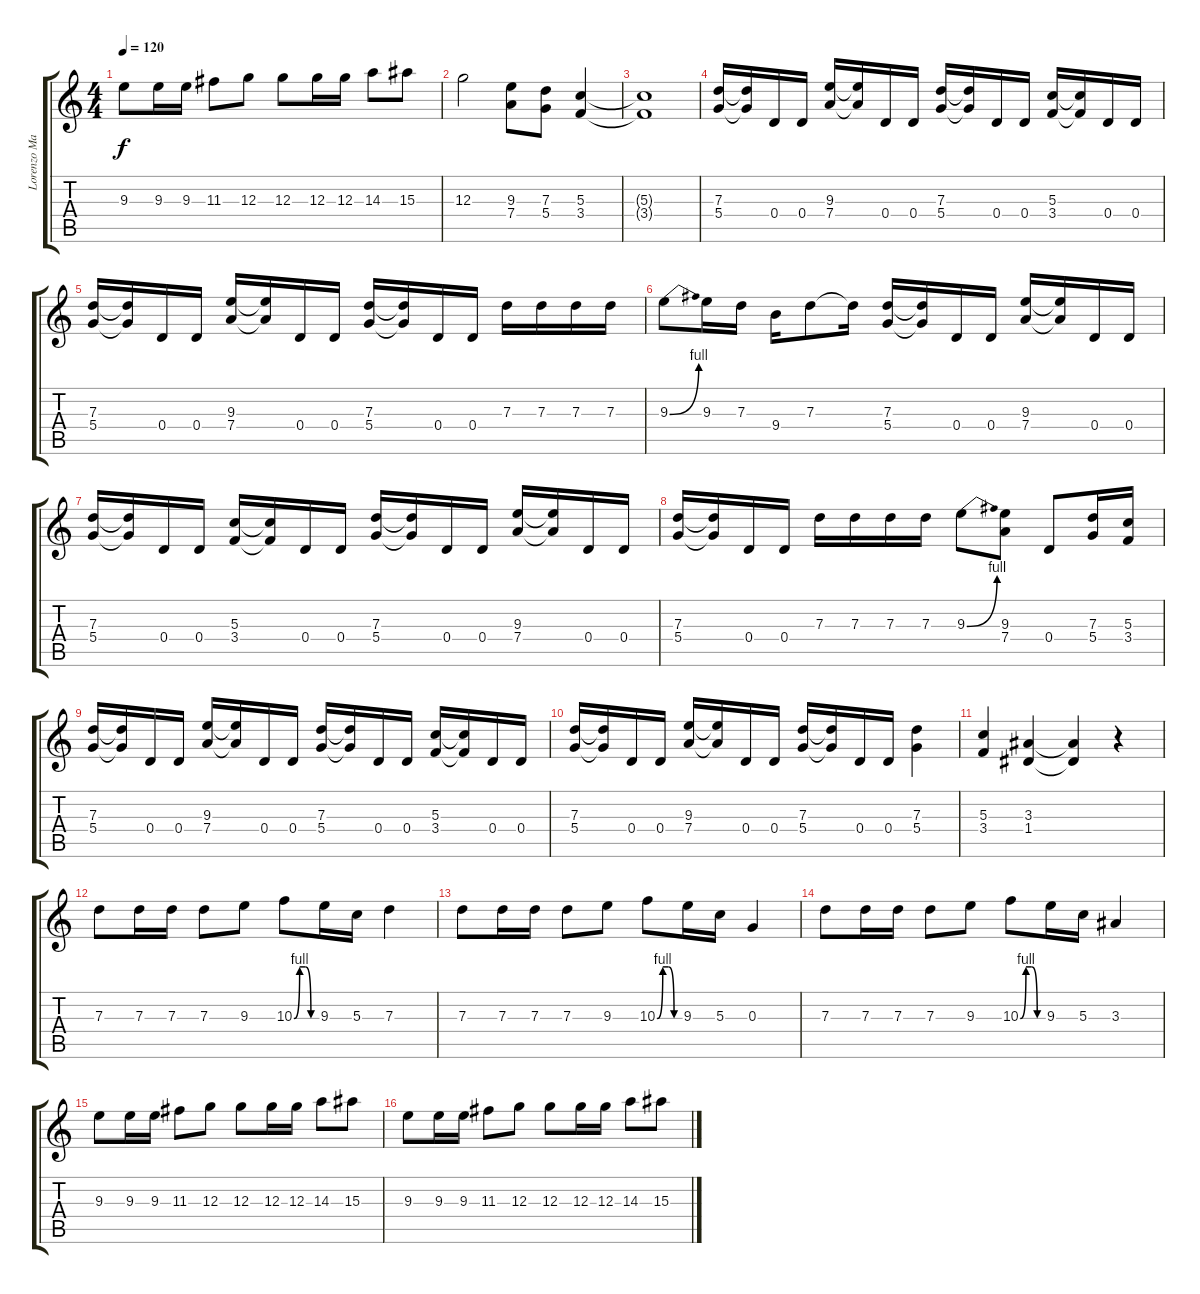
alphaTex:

\track ("Lorenzo Marcelloni" "Lorenzo Ma") {instrument distortionguitar}
\staff {score tabs}
\tuning (E4 B3 G3 D3 A2 E2) {hide}
\ts (4 4)
\tempo 120
\clef g2
\ks c
9.3.8{dy f} 9.3.16 9.3.16 11.3.8 12.3.8 12.3.8 12.3.16 12.3.16 14.3.8 15.3.8 |
12.3.2 (9.3 7.4).8 (7.3 5.4).8 (5.3 3.4).4 |
(5.3{t} 3.4{t}).1 |
(7.3 5.4).16 (7.3{t} 5.4{t}).16 0.4.16 0.4.16 (9.3 7.4).16 (9.3{t} 7.4{t}).16 0.4.16 0.4.16 (7.3 5.4).16 (7.3{t} 5.4{t}).16 0.4.16 0.4.16 (5.3 3.4).16 (5.3{t} 3.4{t}).16 0.4.16 0.4.16 |
(7.3 5.4).16 (7.3{t} 5.4{t}).16 0.4.16 0.4.16 (9.3 7.4).16 (9.3{t} 7.4{t}).16 0.4.16 0.4.16 (7.3 5.4).16 (7.3{t} 5.4{t}).16 0.4.16 0.4.16 7.3.16 7.3.16 7.3.16 7.3.16 |
9.3{be (bend 0 0 60 4)}.8 9.3.16 7.3.16 9.4.16 7.3.8 7.3{t}.16 (7.3 5.4).16 (7.3{t} 5.4{t}).16 0.4.16 0.4.16 (9.3 7.4).16 (9.3{t} 7.4{t}).16 0.4.16 0.4.16 |
(7.3 5.4).16 (7.3{t} 5.4{t}).16 0.4.16 0.4.16 (5.3 3.4).16 (5.3{t} 3.4{t}).16 0.4.16 0.4.16 (7.3 5.4).16 (7.3{t} 5.4{t}).16 0.4.16 0.4.16 (9.3 7.4).16 (9.3{t} 7.4{t}).16 0.4.16 0.4.16 |
(7.3 5.4).16 (7.3{t} 5.4{t}).16 0.4.16 0.4.16 7.3.16 7.3.16 7.3.16 7.3.16 9.3{be (bend 0 0 60 4)}.8 (9.3 7.4).8 0.4.8 (7.3 5.4).16 (5.3 3.4).16 |
(7.3 5.4).16 (7.3{t} 5.4{t}).16 0.4.16 0.4.16 (9.3 7.4).16 (9.3{t} 7.4{t}).16 0.4.16 0.4.16 (7.3 5.4).16 (7.3{t} 5.4{t}).16 0.4.16 0.4.16 (5.3 3.4).16 (5.3{t} 3.4{t}).16 0.4.16 0.4.16 |
(7.3 5.4).16 (7.3{t} 5.4{t}).16 0.4.16 0.4.16 (9.3 7.4).16 (9.3{t} 7.4{t}).16 0.4.16 0.4.16 (7.3 5.4).16 (7.3{t} 5.4{t}).16 0.4.16 0.4.16 (7.3 5.4).4 |
(5.3 3.4).4 (3.3 1.4).4 (3.3{t} 1.4{t}).4 r.4 |
7.3.8 7.3.16 7.3.16 7.3.8 9.3.8 10.3{be (custom 0 0 15 4 30 4 45 0 60 0)}.8 9.3.16 5.3.16 7.3.4 |
7.3.8 7.3.16 7.3.16 7.3.8 9.3.8 10.3{be (custom 0 0 15 4 30 4 45 0 60 0)}.8 9.3.16 5.3.16 0.3.4 |
7.3.8 7.3.16 7.3.16 7.3.8 9.3.8 10.3{be (custom 0 0 15 4 30 4 45 0 60 0)}.8 9.3.16 5.3.16 3.3.4 |
9.3.8 9.3.16 9.3.16 11.3.8 12.3.8 12.3.8 12.3.16 12.3.16 14.3.8 15.3.8 |
9.3.8 9.3.16 9.3.16 11.3.8 12.3.8 12.3.8 12.3.16 12.3.16 14.3.8 15.3.8
